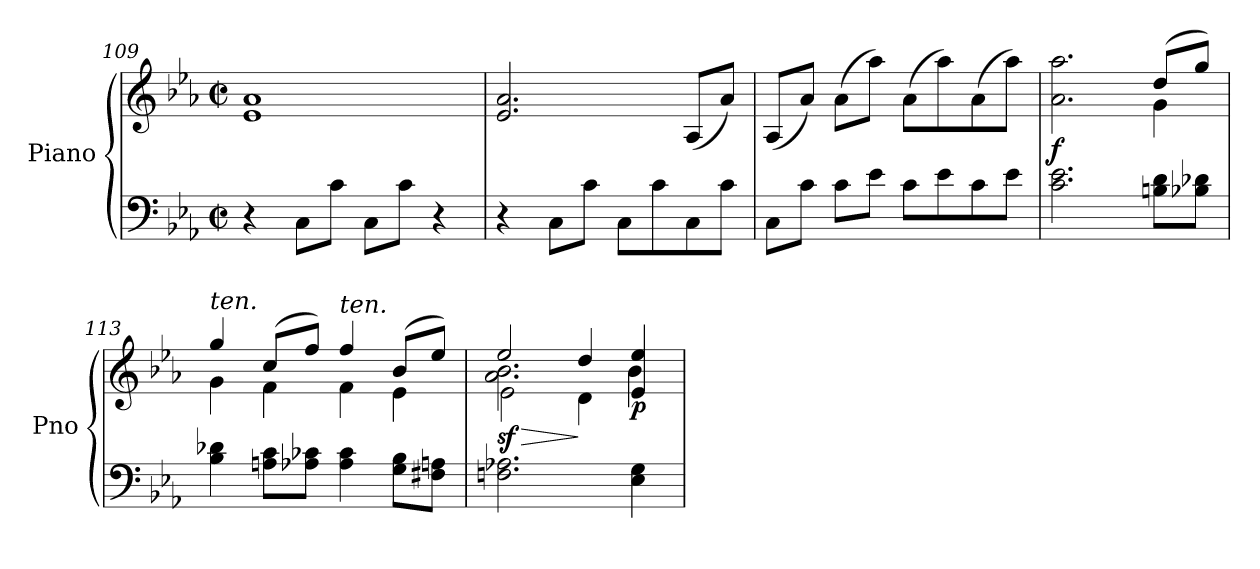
**kern	**kern	**dynam
*part1	*part1	*part1
*staff2	*staff1	*staff1/2
*I"Piano	*	*
*I'Pno	*	*
!!LO:LB:g=z
*clefF4	*clefG2	*
*k[b-e-a-]	*k[b-e-a-]	*
*M4/4	*M4/4	*
*met(c|)	*met(c|)	*
=109	=109	=109
4r	1e- 1a-	.
8C\L	.	.
8c\J	.	.
8C\L	.	.
8c\J	.	.
4r	.	.
=110	=110	=110
!	!	!LO:DY:b
4r	2.e-/ 2.a-/	other-dynamics
8C\L	.	.
8c\J	.	.
8C\L	.	.
8c\	.	.
8C\	(8A-/L	.
8c\J	8a-/J)	.
=111	=111	=111
8C\L	(8A-/L	.
8c\J	8a-/J)	.
8c\L	(8a-\L	.
8e-\J	8aa-\J)	.
8c\L	(8a-\L	.
8e-\	8aa-\)	.
8c\	(8a-\	.
8e-\J	8aa-\J)	.
=112	=112	=112
*	*^	*
!	!	!	!LO:DY:b
2.c\ 2.e-\	2.a-\ 2.aa-\	2.ryy	f
8Bn\ 8d\L	(8dd/L	4g\	.
8B-X\ 8d-X\J	8gg/J)	.	.
=113	=113	=113	=113
!	!LO:TX:a:i:t=ten.	!	!
4B-\ 4d-X\	4gg/	4g\	.
8An\ 8c\L	(8cc/L	4f\	.
8A-X\ 8c-X\J	8ff/J)	.	.
!	!LO:TX:a:i:t=ten.	!	!
4A-\ 4c-\	4ff/	4f\	.
8G\ 8B-\L	(8b-/L	4e-\	.
8F#X\ 8An\J	8ee-/J)	.	.
*	*v	*v	*
=114	=114	=114
!	!	!LO:HP:b
*	*^	*
*	*	*^	*
!	!	!	!	!LO:DY:n=1:b
2.Fn\ 2.A-X\	2ee-/	2.a-\ 2.b-\	2e-\	> sf
.	4dd/	.	4d\	]
!	!	!	!	!LO:DY:n=2:b
4E-\ 4G\	4e-/ 4ee-/	4b-\	4ryy	p
*	*v	*v	*v	*
=	=	=
*-	*-	*-
